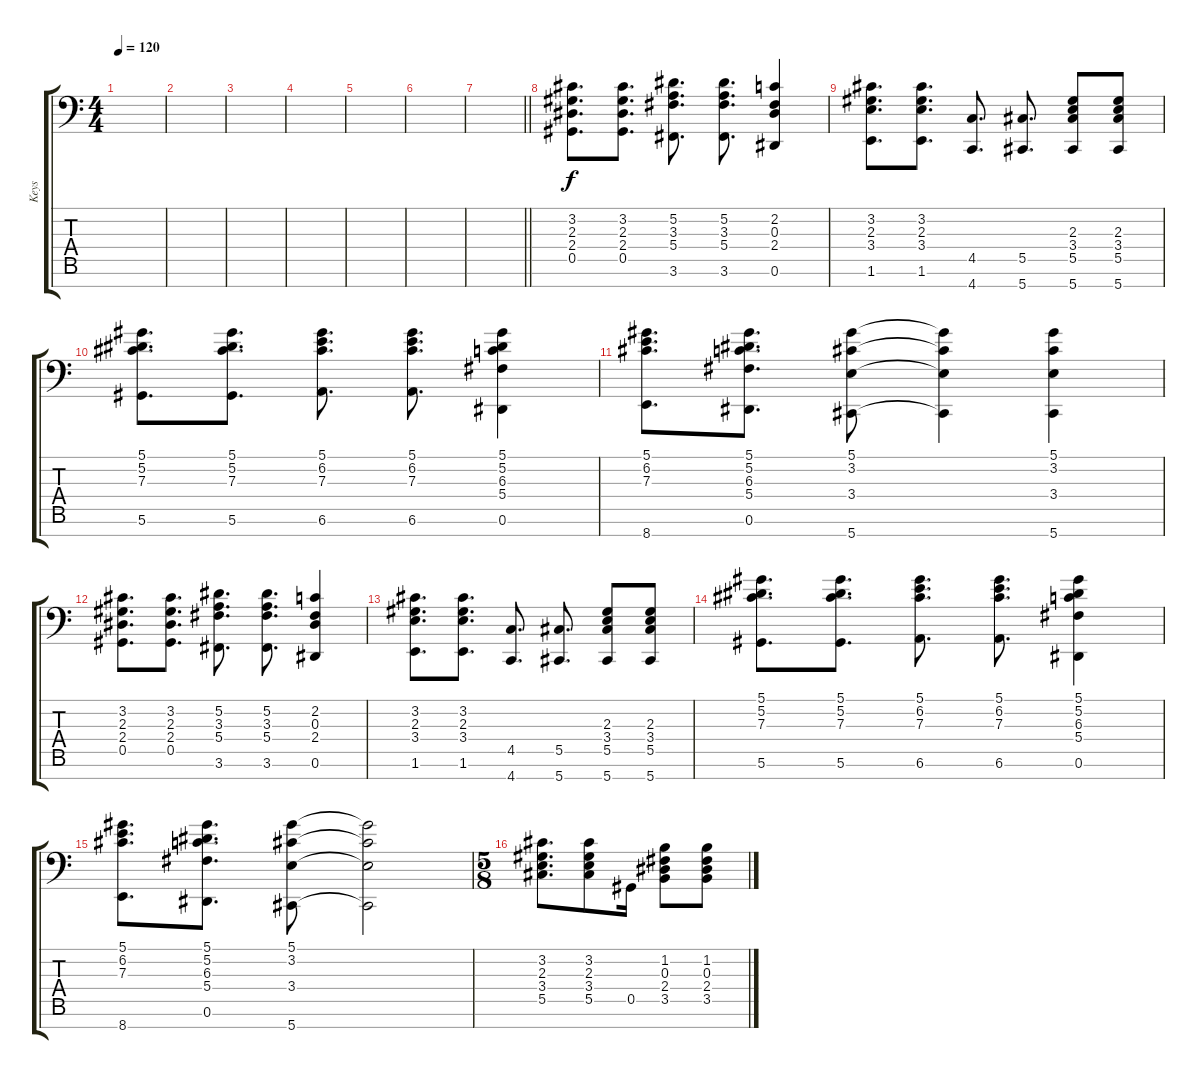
\track ("Keys" "Keys") {instrument acousticgrandpiano}
\staff {score tabs}
\tuning (Eb4 Bb3 Gb3 Db3 Ab2 Eb2 Ab1) {hide}
\ts (4 4)
\tempo 120
\clef f4
\ks c
|
|
|
|
|
|
\barLineRight lightlight
|
(3.2 2.3 2.4 0.5).8{d} (3.2 2.3 2.4 0.5).8{d} (5.2 3.3 5.4 3.6).8{d} (5.2 3.3 5.4 3.6).8{d} (2.2 0.3 2.4 0.6).4 |
(3.2 2.3 3.4 1.6).8{d} (3.2 2.3 3.4 1.6).8{d} (4.5 4.7).8{d} (5.5 5.7).8{d} (2.3 3.4 5.5 5.7).8 (2.3 3.4 5.5 5.7).8 |
(5.1 5.2 7.3 5.6).8{d} (5.1 5.2 7.3 5.6).8{d} (5.1 6.2 7.3 6.6).8{d} (5.1 6.2 7.3 6.6).8{d} (5.1 5.2 6.3 5.4 0.6).4 |
(5.1 6.2 7.3 8.7).8{d} (5.1 5.2 6.3 5.4 0.6).8{d} (5.1 3.2 3.4 5.7).8 (5.1{t} 3.2{t} 3.4{t} 5.7{t}).4 (5.1 3.2 3.4 5.7).4 |
(3.2 2.3 2.4 0.5).8{d} (3.2 2.3 2.4 0.5).8{d} (5.2 3.3 5.4 3.6).8{d} (5.2 3.3 5.4 3.6).8{d} (2.2 0.3 2.4 0.6).4 |
(3.2 2.3 3.4 1.6).8{d} (3.2 2.3 3.4 1.6).8{d} (4.5 4.7).8{d} (5.5 5.7).8{d} (2.3 3.4 5.5 5.7).8 (2.3 3.4 5.5 5.7).8 |
(5.1 5.2 7.3 5.6).8{d} (5.1 5.2 7.3 5.6).8{d} (5.1 6.2 7.3 6.6).8{d} (5.1 6.2 7.3 6.6).8{d} (5.1 5.2 6.3 5.4 0.6).4 |
(5.1 6.2 7.3 8.7).8{d} (5.1 5.2 6.3 5.4 0.6).8{d} (5.1 3.2 3.4 5.7).8 (5.1{t} 3.2{t} 3.4{t} 5.7{t}).2 |
\ts (5 8)
(3.2 2.3 3.4 5.5).8{d} (3.2 2.3 3.4 5.5).8 0.5.16 (1.2 0.3 2.4 3.5).8 (1.2 0.3 2.4 3.5).8
